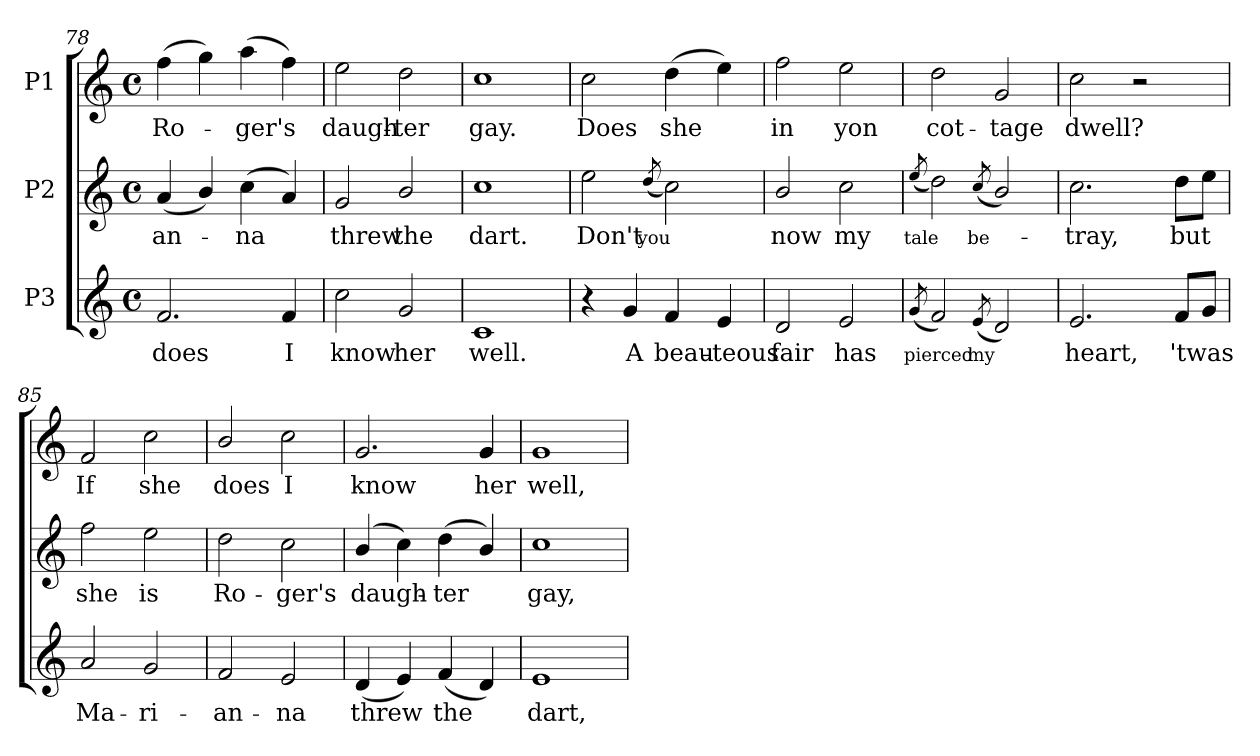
**kern	**text	**kern	**text	**kern	**text
*part3	*part3	*part2	*part2	*part1	*part1
*staff3	*staff3	*staff2	*staff2	*staff1	*staff1
*I"P3	*	*I"P2	*	*I"P1	*
*clefG2	*	*clefG2	*	*clefG2	*
*k[]	*	*k[]	*	*k[]	*
*C:	*	*C:	*	*C:	*
*M4/4	*	*M4/4	*	*M4/4	*
*met(c)	*	*met(c)	*	*met(c)	*
=78	=78	=78	=78	=78	=78
!	!LO:LY:b:color=#000000	!	!	!	!
!	!	!	!LO:LY:b:color=#000000	!	!
!	!	!	!	!	!LO:LY:b:color=#000000
2.fi/	does	(4ai/	-an-	(4ffi\	Ro-
.	.	4bi/)	.	4ggi\)	.
!	!	!	!LO:LY:b:color=#000000	!	!
!	!	!	!	!	!LO:LY:b:color=#000000
.	.	(4cci\	-na	(4aai\	-ger's
!	!LO:LY:b:color=#000000	!	!	!	!
4fi/	I	4ai/)	.	4ffi\)	.
=79	=79	=79	=79	=79	=79
!	!LO:LY:b:color=#000000	!	!	!	!
!	!	!	!LO:LY:b:color=#000000	!	!
!	!	!	!	!	!LO:LY:b:color=#000000
2cci\	know	2gi/	threw	2eei\	daugh-
!	!LO:LY:b:color=#000000	!	!	!	!
!	!	!	!LO:LY:b:color=#000000	!	!
!	!	!	!	!	!LO:LY:b:color=#000000
2gi/	her	2bi/	the	2ddi\	-ter
!!LO:LB:g=z
=80	=80	=80	=80	=80	=80
!	!LO:LY:b:color=#000000	!	!	!	!
!	!	!	!LO:LY:b:color=#000000	!	!
!	!	!	!	!	!LO:LY:b:color=#000000
1ci	well.	1cci	dart.	1cci	gay.
=81	=81	=81	=81	=81	=81
!	!	!	!LO:LY:b:color=#000000	!	!
!	!	!	!	!	!LO:LY:b:color=#000000
4r	.	2eei\	Don't	2cci\	Does
!	!LO:LY:b:color=#000000	!	!	!	!
4gi/	A	.	.	.	.
!	!	!	!LO:LY:b:color=#000000	!	!
.	.	(8qddi/	you	.	.
!	!LO:LY:b:color=#000000	!	!	!	!
!	!	!	!	!	!LO:LY:b:color=#000000
4fi/	beau-	2cci\)	.	(4ddi\	she
!	!LO:LY:b:color=#000000	!	!	!	!
4ei/	-teous	.	.	4eei\)	.
=82	=82	=82	=82	=82	=82
!	!LO:LY:b:color=#000000	!	!	!	!
!	!	!	!LO:LY:b:color=#000000	!	!
!	!	!	!	!	!LO:LY:b:color=#000000
2di/	fair	2bi/	now	2ffi\	in
!	!LO:LY:b:color=#000000	!	!	!	!
!	!	!	!LO:LY:b:color=#000000	!	!
!	!	!	!	!	!LO:LY:b:color=#000000
2ei/	has	2cci\	my	2eei\	yon
=83	=83	=83	=83	=83	=83
!	!	!	!LO:LY:b:color=#000000	!	!
!	!LO:LY:b:color=#000000	!	!	!	!
(8qgi/	pierced	(8qeei/	tale	.	.
!	!	!	!	!	!LO:LY:b:color=#000000
2fi/)	.	2ddi\)	.	2ddi\	cot-
!	!	!	!LO:LY:b:color=#000000	!	!
!	!LO:LY:b:color=#000000	!	!	!	!
(8qei/	my	(8qcci/	be-	.	.
!	!	!	!	!	!LO:LY:b:color=#000000
2di/)	.	2bi/)	.	2gi/	-tage
=84	=84	=84	=84	=84	=84
!	!LO:LY:b:color=#000000	!	!	!	!
!	!	!	!LO:LY:b:color=#000000	!	!
!	!	!	!	!	!LO:LY:b:color=#000000
2.ei/	heart,	2.cci\	-tray,	2cci\	dwell?
.	.	.	.	2r	.
!	!LO:LY:b:color=#000000	!	!	!	!
!	!	!	!LO:LY:b:color=#000000	!	!
8fi/L	'twas	8ddi\L	but	.	.
8gi/J	.	8eei\J	.	.	.
=85	=85	=85	=85	=85	=85
!	!LO:LY:b:color=#000000	!	!	!	!
!	!	!	!LO:LY:b:color=#000000	!	!
!	!	!	!	!	!LO:LY:b:color=#000000
2ai/	Ma-	2ffi\	she	2fi/	If
!	!LO:LY:b:color=#000000	!	!	!	!
!	!	!	!LO:LY:b:color=#000000	!	!
!	!	!	!	!	!LO:LY:b:color=#000000
2gi/	-ri-	2eei\	is	2cci\	she
=86	=86	=86	=86	=86	=86
!	!LO:LY:b:color=#000000	!	!	!	!
!	!	!	!LO:LY:b:color=#000000	!	!
!	!	!	!	!	!LO:LY:b:color=#000000
2fi/	-an-	2ddi\	Ro-	2bi/	does
!	!LO:LY:b:color=#000000	!	!	!	!
!	!	!	!LO:LY:b:color=#000000	!	!
!	!	!	!	!	!LO:LY:b:color=#000000
2ei/	-na	2cci\	-ger's	2cci\	I
=87	=87	=87	=87	=87	=87
!	!LO:LY:b:color=#000000	!	!	!	!
!	!	!	!LO:LY:b:color=#000000	!	!
!	!	!	!	!	!LO:LY:b:color=#000000
(4di/	threw	(4bi/	daugh-	2.gi/	know
4ei/)	.	4cci\)	.	.	.
!	!LO:LY:b:color=#000000	!	!	!	!
!	!	!	!LO:LY:b:color=#000000	!	!
(4fi/	the	(4ddi\	-ter	.	.
!	!	!	!	!	!LO:LY:b:color=#000000
4di/)	.	4bi/)	.	4gi/	her
!!LO:LB:g=z
=88	=88	=88	=88	=88	=88
!	!LO:LY:b:color=#000000	!	!	!	!
!	!	!	!LO:LY:b:color=#000000	!	!
!	!	!	!	!	!LO:LY:b:color=#000000
1ei	dart,	1cci	gay,	1gi	well,
=	=	=	=	=	=
*-	*-	*-	*-	*-	*-
